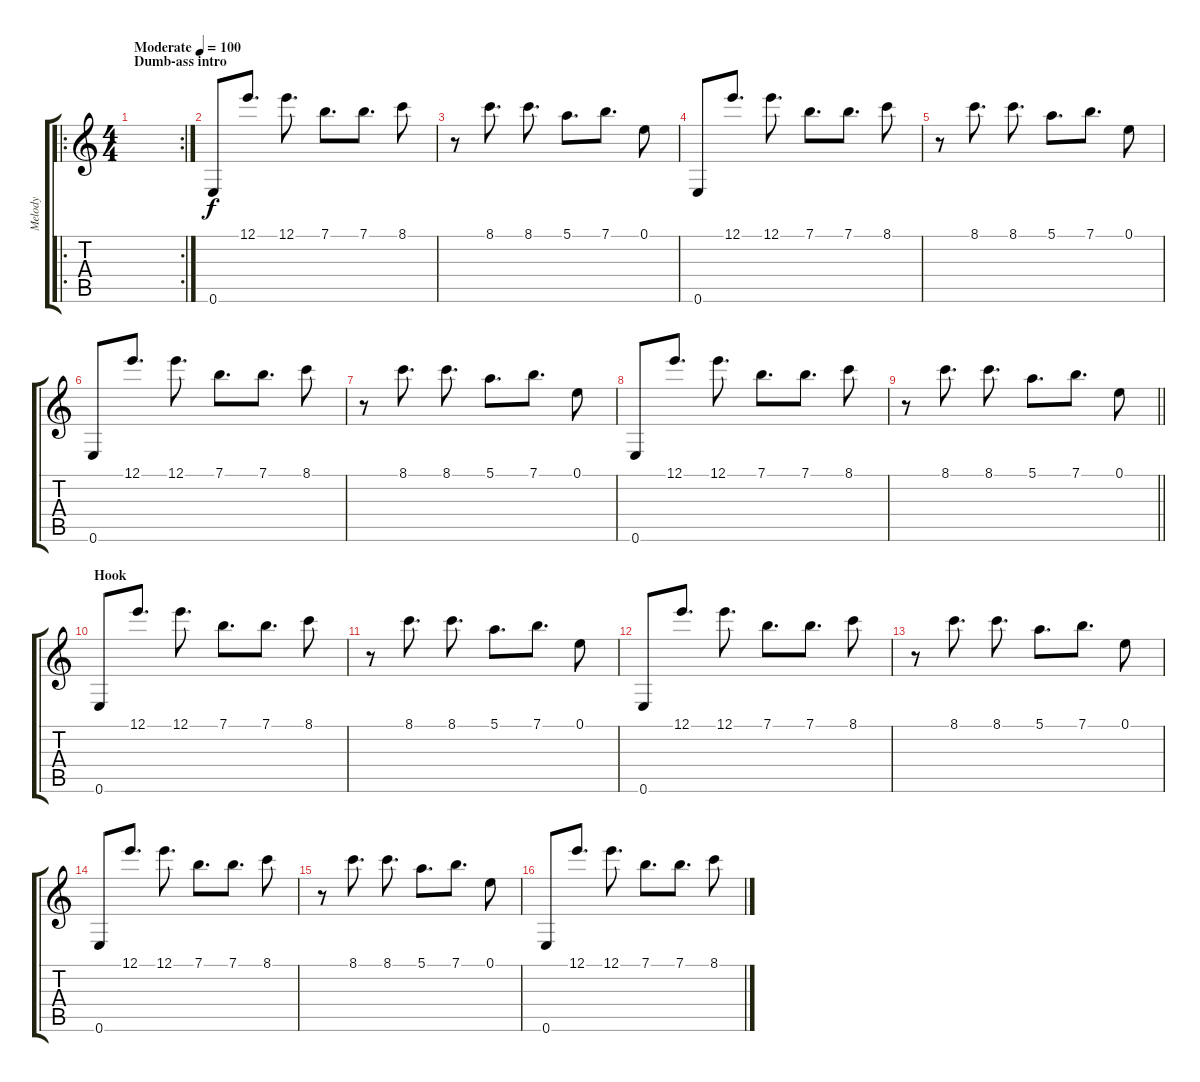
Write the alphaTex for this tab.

\track ("Melody" "Melody") {instrument acousticguitarsteel}
\staff {score tabs}
\tuning (E4 B3 G3 D3 A2 E2) {hide}
\ro
\rc 2
\ts (4 4)
\section ("" "Dumb-ass intro")
\tempo (100 "Moderate")
\clef g2
\ks c
|
0.6.8 12.1.8{d} 12.1.8{d} 7.1.8{d} 7.1.8{d} 8.1.8 |
r.8 8.1.8{d} 8.1.8{d} 5.1.8{d} 7.1.8{d} 0.1.8 |
0.6.8 12.1.8{d} 12.1.8{d} 7.1.8{d} 7.1.8{d} 8.1.8 |
r.8 8.1.8{d} 8.1.8{d} 5.1.8{d} 7.1.8{d} 0.1.8 |
0.6.8 12.1.8{d} 12.1.8{d} 7.1.8{d} 7.1.8{d} 8.1.8 |
r.8 8.1.8{d} 8.1.8{d} 5.1.8{d} 7.1.8{d} 0.1.8 |
0.6.8 12.1.8{d} 12.1.8{d} 7.1.8{d} 7.1.8{d} 8.1.8 |
\barLineRight lightlight
r.8 8.1.8{d} 8.1.8{d} 5.1.8{d} 7.1.8{d} 0.1.8 |
\section ("" "Hook")
0.6.8 12.1.8{d} 12.1.8{d} 7.1.8{d} 7.1.8{d} 8.1.8 |
r.8 8.1.8{d} 8.1.8{d} 5.1.8{d} 7.1.8{d} 0.1.8 |
0.6.8 12.1.8{d} 12.1.8{d} 7.1.8{d} 7.1.8{d} 8.1.8 |
r.8 8.1.8{d} 8.1.8{d} 5.1.8{d} 7.1.8{d} 0.1.8 |
0.6.8 12.1.8{d} 12.1.8{d} 7.1.8{d} 7.1.8{d} 8.1.8 |
r.8 8.1.8{d} 8.1.8{d} 5.1.8{d} 7.1.8{d} 0.1.8 |
0.6.8 12.1.8{d} 12.1.8{d} 7.1.8{d} 7.1.8{d} 8.1.8
